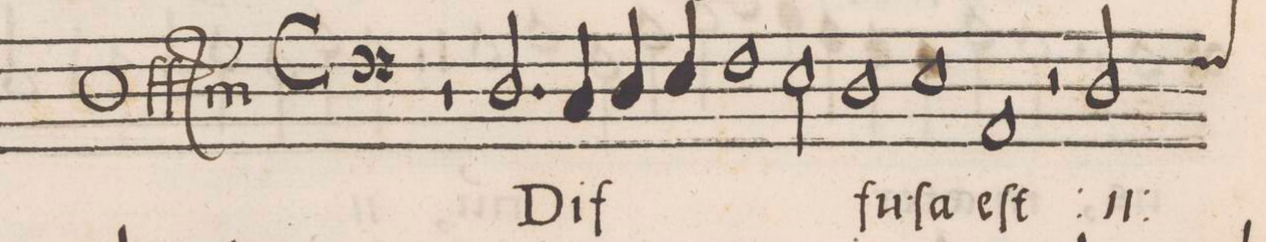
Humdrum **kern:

**kern	**text
*I"BASSVS	*
*clefF4	*
*k[]	*
*met(c)	*
*M2/1	*
1r	.
2.D/	Dif-
4C/	.
=2	=2
4D/	.
4E/	.
1F	.
2E\	.
=3	=3
1D	-fu-
1E	-ſa
=4	=4
1AA	eſt
*	*ij
2r	.
*custos:F	*
2D/	dif-
=5	=5
*-	*-
